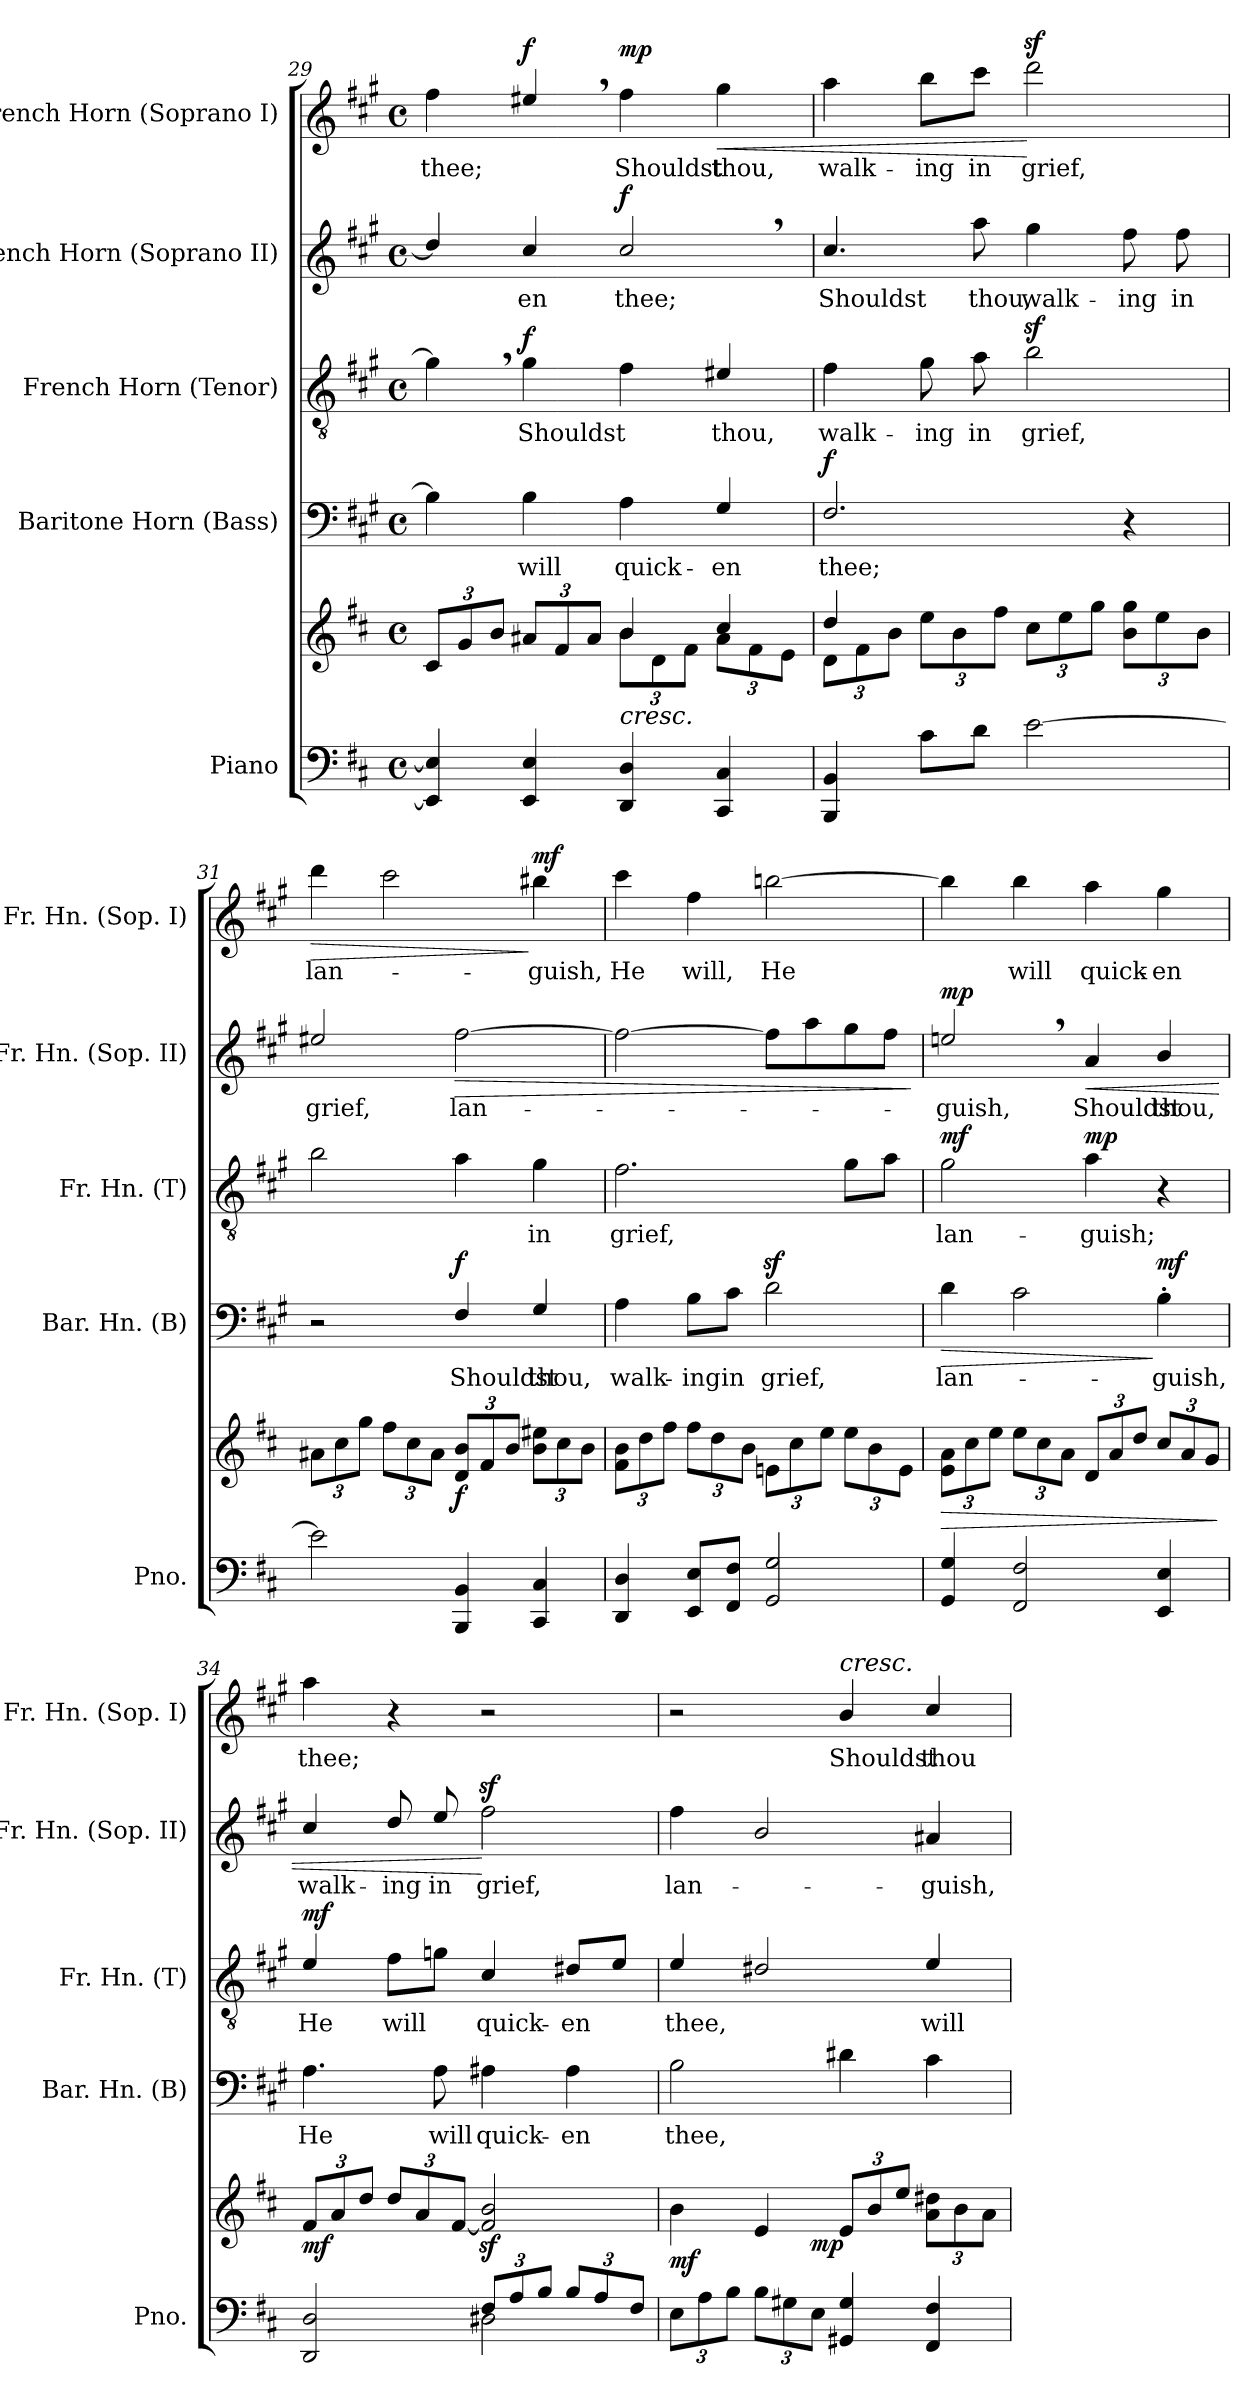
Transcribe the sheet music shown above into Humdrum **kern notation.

**kern	**kern	**dynam	**kern	**text	**dynam	**kern	**text	**dynam	**kern	**text	**dynam	**kern	**text	**dynam
*part5	*part5	*part5	*part4	*part4	*part4	*part3	*part3	*part3	*part2	*part2	*part2	*part1	*part1	*part1
*staff6	*staff5	*staff5/6	*staff4	*staff4	*staff4	*staff3	*staff3	*staff3	*staff2	*staff2	*staff2	*staff1	*staff1	*staff1
*I"Piano	*	*	*I"Baritone Horn (Bass)	*	*	*I"French Horn (Tenor)	*	*	*I"French Horn (Soprano II)	*	*	*I"French Horn (Soprano I)	*	*
*I'Pno.	*	*	*I'Bar. Hn. (B)	*	*	*I'Fr. Hn. (T)	*	*	*I'Fr. Hn. (Sop. II)	*	*	*I'Fr. Hn. (Sop. I)	*	*
*clefF4	*clefG2	*	*clefF4	*	*	*clefGv2	*	*	*clefG2	*	*	*clefG2	*	*
*	*	*	*ITrd4c7	*	*	*ITrd4c7	*	*	*ITrd4c7	*	*	*ITrd4c7	*	*
*k[f#c#]	*k[f#c#]	*	*k[f#c#]	*	*	*k[f#c#]	*	*	*k[f#c#]	*	*	*k[f#c#]	*	*
*M4/4	*M4/4	*	*M4/4	*	*	*M4/4	*	*	*M4/4	*	*	*M4/4	*	*
*met(c)	*met(c)	*	*met(c)	*	*	*met(c)	*	*	*met(c)	*	*	*met(c)	*	*
*	*Xbrackettup	*	*	*	*	*	*	*	*	*	*	*	*	*
=29	=29	=29	=29	=29	=29	=29	=29	=29	=29	=29	=29	=29	=29	=29
*	*^	*	*	*	*	*	*	*	*	*	*	*	*	*
!	!	!	!	!	!	!	!	!	!	!	!	!	!	!LO:LY:b	!
4EE/] 4E/]	12c#/L	2rcyy	.	4E\]	.	.	4c#,\]	.	.	4g/]	.	.	4b\	thee;	.
.	12g/	.	.	.	.	.	.	.	.	.	.	.	.	.	.
.	12b/J	.	.	.	.	.	.	.	.	.	.	.	.	.	.
!	!	!	!	!	!LO:LY:b	!	!	!LO:LY:b	!LO:DY:a	!	!LO:LY:b	!	!	!	!LO:DY:a
4EE/ 4E/	12a#X/L	.	.	4E\	will	.	4c#\	Shouldst	f	4f#/	-en	.	4a#X,/	.	f
.	12f#/	.	.	.	.	.	.	.	.	.	.	.	.	.	.
.	12a#/J	.	.	.	.	.	.	.	.	.	.	.	.	.	.
!	!LO:TX:b:i:t=cresc.	!	!	!	!	!	!	!	!	!	!	!	!	!	!
!	!	!	!	!	!LO:LY:b	!	!	!	!	!	!LO:LY:b	!LO:DY:a	!	!LO:LY:b	!LO:DY:a
4DD/ 4D/	4b/	12b\L	.	4D\	quick-	.	4B\	.	.	2f#,/	thee;	f	4b\	Shouldst	mp
.	.	12d\	.	.	.	.	.	.	.	.	.	.	.	.	.
.	.	12f#\J	.	.	.	.	.	.	.	.	.	.	.	.	.
!	!	!	!	!	!LO:LY:b	!	!	!LO:LY:b	!	!	!	!	!	!LO:LY:b	!LO:HP:b
4CC#/ 4C#/	4cc#/	12a#\L	.	4C#/	-en	.	4A#X/	thou,	.	.	.	.	4cc#\	thou,	<
.	.	12f#\	.	.	.	.	.	.	.	.	.	.	.	.	.
.	.	12e\J	.	.	.	.	.	.	.	.	.	.	.	.	.
=30	=30	=30	=30	=30	=30	=30	=30	=30	=30	=30	=30	=30	=30	=30	=30
!	!	!	!	!	!LO:LY:b	!LO:DY:a	!	!LO:LY:b	!	!	!LO:LY:b	!	!	!LO:LY:b	!
4BBB/ 4BB/	4dd/	12d\L	.	2.BB/	thee;	f	4B\	walk-	.	4.f#/	Shouldst	.	4dd\	walk-	.
.	.	12f#\	.	.	.	.	.	.	.	.	.	.	.	.	.
.	.	12b\J	.	.	.	.	.	.	.	.	.	.	.	.	.
!	!	!	!	!	!	!	!	!LO:LY:b	!	!	!	!	!	!LO:LY:b	!
8c#\L	12ee\L	4ryy	.	.	.	.	8c#\	-ing	.	.	.	.	8ee\L	-ing	.
.	12b\	.	.	.	.	.	.	.	.	.	.	.	.	.	.
!	!	!	!	!	!	!	!	!LO:LY:b	!	!	!LO:LY:b	!	!	!LO:LY:b	!
8d\J	.	.	.	.	.	.	8d\	in	.	8dd\	thou,	.	8ff#\J	in	.
.	12ff#\J	.	.	.	.	.	.	.	.	.	.	.	.	.	.
!	!	!	!	!	!	!	!	!LO:LY:b	!	!	!LO:LY:b	!	!	!LO:LY:b	!
[2e\	12cc#\L	2ryy	.	.	.	.	2ez>\	grief,	.	4cc#\	walk-	.	2ggz>\	grief,	[
.	12ee\	.	.	.	.	.	.	.	.	.	.	.	.	.	.
.	12gg\J	.	.	.	.	.	.	.	.	.	.	.	.	.	.
!	!	!	!	!	!	!	!	!	!	!	!LO:LY:b	!	!	!	!
.	12b\ 12gg\L	.	.	4r	.	.	.	.	.	8b\	-ing	.	.	.	.
.	12ee\	.	.	.	.	.	.	.	.	.	.	.	.	.	.
!	!	!	!	!	!	!	!	!	!	!	!LO:LY:b	!	!	!	!
.	.	.	.	.	.	.	.	.	.	8b\	in	.	.	.	.
.	12b\J	.	.	.	.	.	.	.	.	.	.	.	.	.	.
*	*v	*v	*	*	*	*	*	*	*	*	*	*	*	*	*
=31	=31	=31	=31	=31	=31	=31	=31	=31	=31	=31	=31	=31	=31	=31
!	!	!	!	!	!	!	!	!	!	!LO:LY:b	!	!	!LO:LY:b	!LO:HP:b
2e\]	12a#X\L	.	2r	.	.	2e\	.	.	2a#X/	grief,	.	4gg\	lan-	>
.	12cc#\	.	.	.	.	.	.	.	.	.	.	.	.	.
.	12gg\J	.	.	.	.	.	.	.	.	.	.	.	.	.
.	12ff#\L	.	.	.	.	.	.	.	.	.	.	2ff#\	.	.
.	12cc#\	.	.	.	.	.	.	.	.	.	.	.	.	.
.	12a#\J	.	.	.	.	.	.	.	.	.	.	.	.	.
!	!	!LO:DY:b	!	!LO:LY:b	!LO:DY:a	!	!	!	!	!LO:LY:b	!LO:HP:b	!	!	!
4BBB/ 4BB/	12d/ 12b/L	f	4BB/	Shouldst	f	4d\	.	.	[2b\	lan-	>	.	.	.
.	12f#/	.	.	.	.	.	.	.	.	.	.	.	.	.
.	12b/J	.	.	.	.	.	.	.	.	.	.	.	.	.
!	!	!	!	!LO:LY:b	!	!	!LO:LY:b	!	!	!	!	!	!LO:LY:b	!LO:DY:n=1:a
4CC#/ 4C#/	12b\ 12ee#X\L	.	4C#/	thou,	.	4c#\	in	.	.	.	.	4ee#X\	-guish,	] mf
.	12cc#\	.	.	.	.	.	.	.	.	.	.	.	.	.
.	12b\J	.	.	.	.	.	.	.	.	.	.	.	.	.
!!LO:LB:g=z
=32	=32	=32	=32	=32	=32	=32	=32	=32	=32	=32	=32	=32	=32	=32
!	!	!	!	!LO:LY:b	!	!	!LO:LY:b	!	!	!	!	!	!LO:LY:b	!
4DD/ 4D/	12f#\ 12b\L	.	4D\	walk-	.	2.B\	grief,	.	2b\_	.	.	4ff#\	He	.
.	12dd\	.	.	.	.	.	.	.	.	.	.	.	.	.
.	12ff#\J	.	.	.	.	.	.	.	.	.	.	.	.	.
!	!	!	!	!LO:LY:b	!	!	!	!	!	!	!	!	!LO:LY:b	!
8EE/ 8E/L	12ff#\L	.	8E\L	-ing	.	.	.	.	.	.	.	4b\	will,	.
.	12dd\	.	.	.	.	.	.	.	.	.	.	.	.	.
!	!	!	!	!LO:LY:b	!	!	!	!	!	!	!	!	!	!
8FF#/ 8F#/J	.	.	8F#\J	in	.	.	.	.	.	.	.	.	.	.
.	12b\J	.	.	.	.	.	.	.	.	.	.	.	.	.
!	!	!	!	!LO:LY:b	!	!	!	!	!	!	!	!	!LO:LY:b	!
2GG/ 2G/	12en\L	.	2Gz>\	grief,	.	.	.	.	8b\L]	.	.	[2een\	He	.
.	12cc#\	.	.	.	.	.	.	.	.	.	.	.	.	.
.	.	.	.	.	.	.	.	.	8dd\	.	.	.	.	.
.	12ee\J	.	.	.	.	.	.	.	.	.	.	.	.	.
.	12ee\L	.	.	.	.	8c#\L	.	.	8cc#\	.	.	.	.	.
.	12b\	.	.	.	.	.	.	.	.	.	.	.	.	.
.	.	.	.	.	.	8d\J	.	.	8b\J	.	.	.	.	.
.	12e\J	.	.	.	.	.	.	.	.	.	.	.	.	.
.	.	.	.	.	.	.	.	.	.	.	]	.	.	.
=33	=33	=33	=33	=33	=33	=33	=33	=33	=33	=33	=33	=33	=33	=33
!	!	!LO:HP:b	!	!LO:LY:b	!LO:HP:b	!	!LO:LY:b	!LO:DY:a	!	!LO:LY:b	!LO:DY:a	!	!	!
4GG/ 4G/	12e\ 12a\L	>	4G\	lan-	>	2c#\	lan-	mf	2an,/	-guish,	mp	4ee\]	.	.
.	12cc#\	.	.	.	.	.	.	.	.	.	.	.	.	.
.	12ee\J	.	.	.	.	.	.	.	.	.	.	.	.	.
!	!	!	!	!	!	!	!	!	!	!	!	!	!LO:LY:b	!
2FF#/ 2F#/	12ee\L	.	2F#\	.	.	.	.	.	.	.	.	4ee\	will	.
.	12cc#\	.	.	.	.	.	.	.	.	.	.	.	.	.
.	12a\J	.	.	.	.	.	.	.	.	.	.	.	.	.
!	!	!	!	!	!	!	!LO:LY:b	!LO:DY:a	!	!LO:LY:b	!LO:HP:b	!	!LO:LY:b	!
.	12d/L	.	.	.	.	4d\	-guish;	mp	4d/	Shouldst	<	4dd\	quick-	.
.	12a/	.	.	.	.	.	.	.	.	.	.	.	.	.
.	12dd/J	.	.	.	.	.	.	.	.	.	.	.	.	.
!	!	!	!	!LO:LY:b	!LO:DY:n=1:a	!	!	!	!	!LO:LY:b	!	!	!LO:LY:b	!
4EE/ 4E/	12cc#/L	.	4E'\	-guish,	] mf	4r	.	.	4e/	thou,	.	4cc#\	-en	.
.	12a/	.	.	.	.	.	.	.	.	.	.	.	.	.
.	12g/J	.	.	.	.	.	.	.	.	.	.	.	.	.
.	.	]	.	.	.	.	.	.	.	.	.	.	.	.
=34	=34	=34	=34	=34	=34	=34	=34	=34	=34	=34	=34	=34	=34	=34
*^	*	*	*	*	*	*	*	*	*	*	*	*	*	*
!	!	!	!LO:DY:b	!	!LO:LY:b	!	!	!LO:LY:b	!LO:DY:a	!	!LO:LY:b	!	!	!LO:LY:b	!
2DD/ 2D/	2rCCyy	12f#/L	mf	4.D\	He	.	4A/	He	mf	4f#/	walk-	.	4dd\	thee;	.
.	.	12a/	.	.	.	.	.	.	.	.	.	.	.	.	.
.	.	12dd/J	.	.	.	.	.	.	.	.	.	.	.	.	.
!	!	!	!	!	!	!	!	!LO:LY:b	!	!	!LO:LY:b	!	!	!	!
.	.	12dd/L	.	.	.	.	8B\L	will	.	8g/	-ing	.	4r	.	.
.	.	12a/	.	.	.	.	.	.	.	.	.	.	.	.	.
!	!	!	!	!	!LO:LY:b	!	!	!	!	!	!LO:LY:b	!	!	!	!
.	.	.	.	8D\	will	.	8cn\J	.	.	8a/	in	.	.	.	.
.	.	[12f#/J	.	.	.	.	.	.	.	.	.	.	.	.	.
*Xbrackettup	*	*	*	*	*	*	*	*	*	*	*	*	*	*	*
!	!	!	!	!	!LO:LY:b	!	!	!LO:LY:b	!	!	!LO:LY:b	!	!	!	!
12F#/L	2D#X\	2f#/]z< 2b/z<	.	4D#X\	quick-	.	4F#/	quick-	.	2bz>\	grief,	[	2r	.	.
12A/	.	.	.	.	.	.	.	.	.	.	.	.	.	.	.
12B/J	.	.	.	.	.	.	.	.	.	.	.	.	.	.	.
!	!	!	!	!	!LO:LY:b	!	!	!LO:LY:b	!	!	!	!	!	!	!
12B/L	.	.	.	4D#\	-en	.	8G#X/L	-en	.	.	.	.	.	.	.
12A/	.	.	.	.	.	.	.	.	.	.	.	.	.	.	.
.	.	.	.	.	.	.	8A/J	.	.	.	.	.	.	.	.
12F#/J	.	.	.	.	.	.	.	.	.	.	.	.	.	.	.
*v	*v	*	*	*	*	*	*	*	*	*	*	*	*	*	*
=35	=35	=35	=35	=35	=35	=35	=35	=35	=35	=35	=35	=35	=35	=35
!	!	!LO:DY:b	!	!LO:LY:b	!	!	!LO:LY:b	!	!	!LO:LY:b	!	!	!	!
*	*^	*	*	*	*	*	*	*	*	*	*	*	*	*
12E\L	4b\	3ryy	mf	2E\	thee,	.	4A/	thee,	.	4b\	lan-	.	2r	.	.
12A\	.	.	.	.	.	.	.	.	.	.	.	.	.	.	.
12B\J	.	.	.	.	.	.	.	.	.	.	.	.	.	.	.
12B\L	4e/	.	.	.	.	.	2G#X/	.	.	2e/	.	.	.	.	.
12G#X\	.	12ryy	.	.	.	.	.	.	.	.	.	.	.	.	.
!	!	!	!LO:DY:b	!	!	!	!	!	!	!	!	!	!	!	!
12E\J	.	3..ryy	mp	.	.	.	.	.	.	.	.	.	.	.	.
!	!	!	!	!	!	!	!	!	!	!	!	!	!LO:TX:a:i:t=cresc.	!	!
!	!	!	!	!	!	!	!	!	!	!	!	!	!	!LO:LY:b	!
4GG#X/ 4G#/	12e/L	.	.	4G#X\	.	.	.	.	.	.	.	.	4e/	Shouldst	.
.	12b/	.	.	.	.	.	.	.	.	.	.	.	.	.	.
.	12ee/J	.	.	.	.	.	.	.	.	.	.	.	.	.	.
!	!	!	!	!	!	!	!	!LO:LY:b	!	!	!LO:LY:b	!	!	!LO:LY:b	!
4FF#/ 4F#/	12a\ 12dd#X\L	.	.	4F#\	.	.	4A/	will	.	4d#X/	-guish,	.	4f#/	thou	.
.	12b\	.	.	.	.	.	.	.	.	.	.	.	.	.	.
.	12a\J	.	.	.	.	.	.	.	.	.	.	.	.	.	.
*	*v	*v	*	*	*	*	*	*	*	*	*	*	*	*	*
=	=	=	=	=	=	=	=	=	=	=	=	=	=	=
*-	*-	*-	*-	*-	*-	*-	*-	*-	*-	*-	*-	*-	*-	*-
